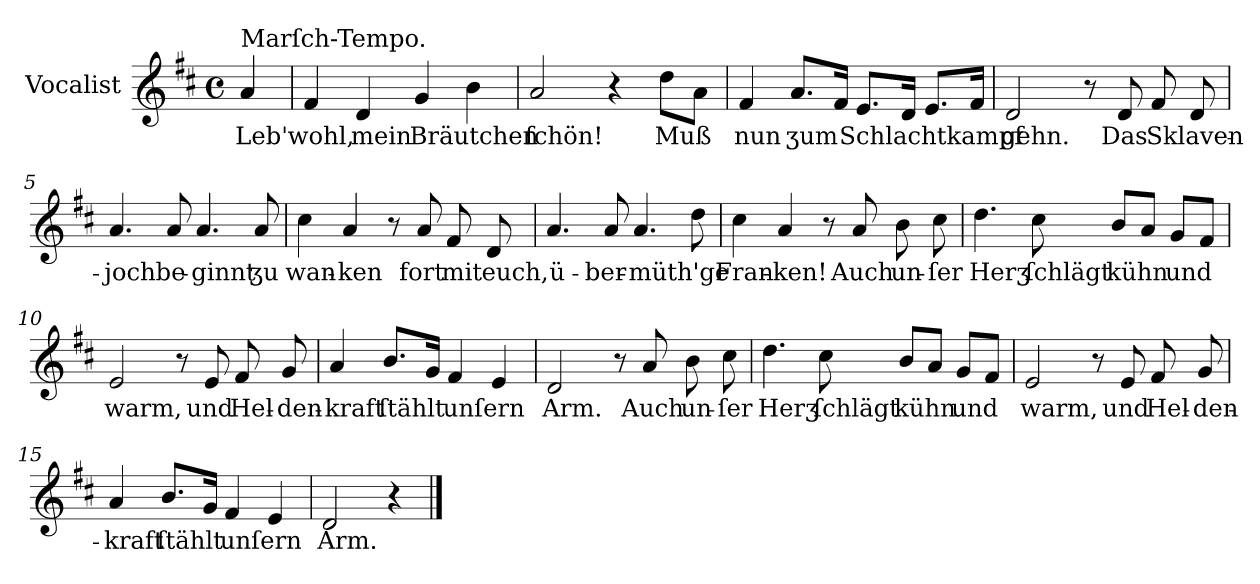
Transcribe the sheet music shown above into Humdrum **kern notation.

**kern	**text
*part1	*part1
*staff1	*staff1
*I"Vocalist	*
*clefG2	*
*k[f#c#]	*
*D:	*
*M4/4	*
*met(c)	*
=	=
!LO:TX:a:t=Marſch-Tempo.	!
4a	Leb'
=1	=1
4f#	wohl,
4d	mein
4g	Bräutchen
4b	.
=2	=2
2a	ſchön!
4r	.
8ddL	Muß
8aJ	.
=3	=3
4f#	nun
8.aL	ʒum
16f#Jk	.
8.eL	Schlachtkampf
16dJk	.
8.eL	.
16f#Jk	.
=4	=4
2d	gehn.
8r	.
8d	Das
8f#	Sklaven-
8d	.
=5	=5
4.a	-joch
8a	be-
4.a	-ginnt
8a	ʒu
=6	=6
4cc#	wan-
4a	-ken
8r	.
8a	fort
8f#	mit
8d	euch,
=7	=7
4.a	ü-
8a	-ber-
4.a	-müth'ge
8dd	.
=8	=8
4cc#	Fran-
4a	-ken!
8r	.
8a	Auch
8b	un-
8cc#	-ſer
=9	=9
4.dd	Herʒ
8cc#	ſchlägt
8bL	kühn
8aJ	.
8gL	und
8f#J	.
=10	=10
2e	warm,
8r	.
8e	und
8f#	Hel-
8g	-den-
=11	=11
4a	-kraft
8.bL	ſtählt
16gJk	.
4f#	unſern
4e	.
=12	=12
2d	Arm.
8r	.
8a	Auch
8b	un-
8cc#	-ſer
=13	=13
4.dd	Herʒ
8cc#	ſchlägt
8bL	kühn
8aJ	.
8gL	und
8f#J	.
=14	=14
2e	warm,
8r	.
8e	und
8f#	Hel-
8g	-den-
=15	=15
4a	-kraft
8.bL	ſtählt
16gJk	.
4f#	unſern
4e	.
=16	=16
2d	Arm.
4r	.
==	==
*-	*-
